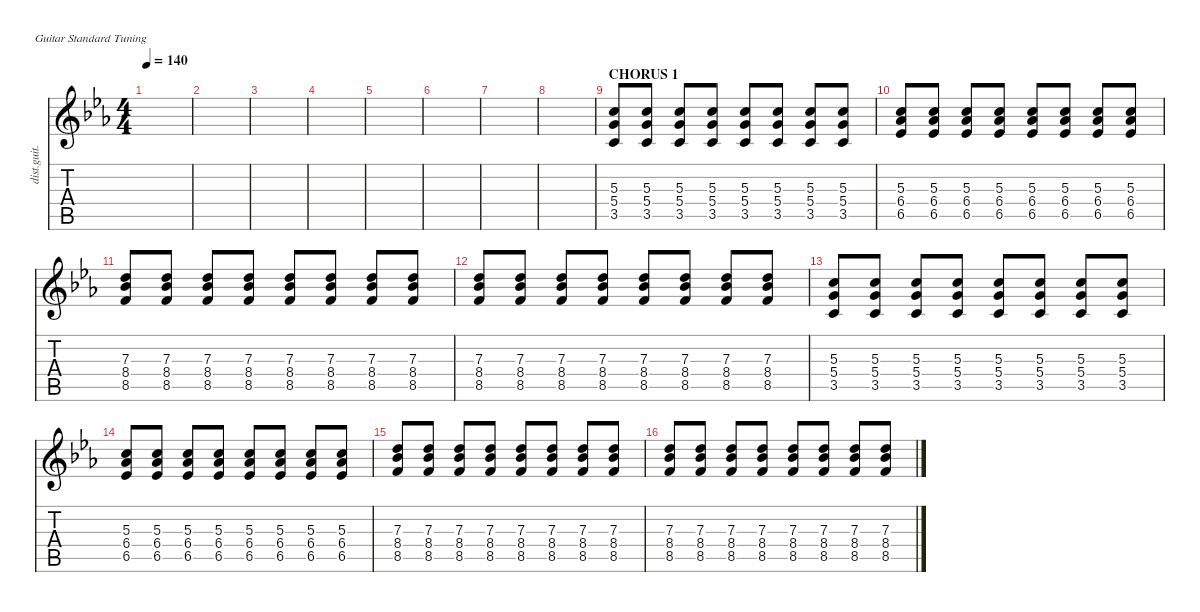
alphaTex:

\defaultSystemsLayout 4
\hideDynamics
\bracketExtendMode nobrackets
\otherSystemsTrackNameOrientation horizontal
\track ("Distortion Guitar" "dist.guit.") {instrument distortionguitar}
\staff {score tabs}
\tuning (E4 B3 G3 D3 A2 E2)
\ts (4 4)
\tempo 140
\clef g2
\ks cminor
|
|
|
|
|
|
|
|
\section ("" "CHORUS 1")
(3.5{acc forcenatural} 5.4{acc forcenatural} 5.3{acc forcenatural}).8{beam Up} (3.5{acc forcenatural} 5.4{acc forcenatural} 5.3{acc forcenatural}).8{beam Up} (3.5{acc forcenatural} 5.4{acc forcenatural} 5.3{acc forcenatural}).8{beam Up} (3.5{acc forcenatural} 5.4{acc forcenatural} 5.3{acc forcenatural}).8{beam Up} (3.5{acc forcenatural} 5.4{acc forcenatural} 5.3{acc forcenatural}).8{beam Up} (3.5{acc forcenatural} 5.4{acc forcenatural} 5.3{acc forcenatural}).8{beam Up} (3.5{acc forcenatural} 5.4{acc forcenatural} 5.3{acc forcenatural}).8{beam Up} (3.5{acc forcenatural} 5.4{acc forcenatural} 5.3{acc forcenatural}).8{beam Up} |
(6.5{acc b} 6.4{acc b} 5.3{acc forcenatural}).8{beam Up} (6.4{acc b} 6.5{acc b} 5.3{acc forcenatural}).8{beam Up} (6.4{acc b} 6.5{acc b} 5.3{acc forcenatural}).8{beam Up} (6.4{acc b} 6.5{acc b} 5.3{acc forcenatural}).8{beam Up} (6.4{acc b} 6.5{acc b} 5.3{acc forcenatural}).8{beam Up} (6.4{acc b} 6.5{acc b} 5.3{acc forcenatural}).8{beam Up} (6.4{acc b} 6.5{acc b} 5.3{acc forcenatural}).8{beam Up} (6.4{acc b} 6.5{acc b} 5.3{acc forcenatural}).8{beam Up} |
(8.5{acc forcenatural} 8.4{acc b} 7.3{acc forcenatural}).8{beam Up} (8.5{acc forcenatural} 8.4{acc b} 7.3{acc forcenatural}).8{beam Up} (8.5{acc forcenatural} 8.4{acc b} 7.3{acc forcenatural}).8{beam Up} (8.5{acc forcenatural} 8.4{acc b} 7.3{acc forcenatural}).8{beam Up} (8.5{acc forcenatural} 8.4{acc b} 7.3{acc forcenatural}).8{beam Up} (8.5{acc forcenatural} 8.4{acc b} 7.3{acc forcenatural}).8{beam Up} (8.5{acc forcenatural} 8.4{acc b} 7.3{acc forcenatural}).8{beam Up} (8.5{acc forcenatural} 8.4{acc b} 7.3{acc forcenatural}).8{beam Up} |
(8.5{acc forcenatural} 8.4{acc b} 7.3{acc forcenatural}).8{beam Up} (8.5{acc forcenatural} 8.4{acc b} 7.3{acc forcenatural}).8{beam Up} (8.5{acc forcenatural} 8.4{acc b} 7.3{acc forcenatural}).8{beam Up} (8.5{acc forcenatural} 8.4{acc b} 7.3{acc forcenatural}).8{beam Up} (8.5{acc forcenatural} 8.4{acc b} 7.3{acc forcenatural}).8{beam Up} (8.5{acc forcenatural} 8.4{acc b} 7.3{acc forcenatural}).8{beam Up} (8.5{acc forcenatural} 8.4{acc b} 7.3{acc forcenatural}).8{beam Up} (8.5{acc forcenatural} 8.4{acc b} 7.3{acc forcenatural}).8{beam Up} |
(3.5{acc forcenatural} 5.4{acc forcenatural} 5.3{acc forcenatural}).8{beam Up} (3.5{acc forcenatural} 5.4{acc forcenatural} 5.3{acc forcenatural}).8{beam Up} (3.5{acc forcenatural} 5.4{acc forcenatural} 5.3{acc forcenatural}).8{beam Up} (3.5{acc forcenatural} 5.4{acc forcenatural} 5.3{acc forcenatural}).8{beam Up} (3.5{acc forcenatural} 5.4{acc forcenatural} 5.3{acc forcenatural}).8{beam Up} (3.5{acc forcenatural} 5.4{acc forcenatural} 5.3{acc forcenatural}).8{beam Up} (3.5{acc forcenatural} 5.4{acc forcenatural} 5.3{acc forcenatural}).8{beam Up} (3.5{acc forcenatural} 5.4{acc forcenatural} 5.3{acc forcenatural}).8{beam Up} |
(6.5{acc b} 6.4{acc b} 5.3{acc forcenatural}).8{beam Up} (6.4{acc b} 6.5{acc b} 5.3{acc forcenatural}).8{beam Up} (6.4{acc b} 6.5{acc b} 5.3{acc forcenatural}).8{beam Up} (6.4{acc b} 6.5{acc b} 5.3{acc forcenatural}).8{beam Up} (6.4{acc b} 6.5{acc b} 5.3{acc forcenatural}).8{beam Up} (6.4{acc b} 6.5{acc b} 5.3{acc forcenatural}).8{beam Up} (6.4{acc b} 6.5{acc b} 5.3{acc forcenatural}).8{beam Up} (6.4{acc b} 6.5{acc b} 5.3{acc forcenatural}).8{beam Up} |
(8.5{acc forcenatural} 8.4{acc b} 7.3{acc forcenatural}).8{beam Up} (8.5{acc forcenatural} 8.4{acc b} 7.3{acc forcenatural}).8{beam Up} (8.5{acc forcenatural} 8.4{acc b} 7.3{acc forcenatural}).8{beam Up} (8.5{acc forcenatural} 8.4{acc b} 7.3{acc forcenatural}).8{beam Up} (8.5{acc forcenatural} 8.4{acc b} 7.3{acc forcenatural}).8{beam Up} (8.5{acc forcenatural} 8.4{acc b} 7.3{acc forcenatural}).8{beam Up} (8.5{acc forcenatural} 8.4{acc b} 7.3{acc forcenatural}).8{beam Up} (8.5{acc forcenatural} 8.4{acc b} 7.3{acc forcenatural}).8{beam Up} |
(8.5{acc forcenatural} 8.4{acc b} 7.3{acc forcenatural}).8{beam Up} (8.5{acc forcenatural} 8.4{acc b} 7.3{acc forcenatural}).8{beam Up} (8.5{acc forcenatural} 8.4{acc b} 7.3{acc forcenatural}).8{beam Up} (8.5{acc forcenatural} 8.4{acc b} 7.3{acc forcenatural}).8{beam Up} (8.5{acc forcenatural} 8.4{acc b} 7.3{acc forcenatural}).8{beam Up} (8.5{acc forcenatural} 8.4{acc b} 7.3{acc forcenatural}).8{beam Up} (8.5{acc forcenatural} 8.4{acc b} 7.3{acc forcenatural}).8{beam Up} (8.5{acc forcenatural} 8.4{acc b} 7.3{acc forcenatural}).8{beam Up}
